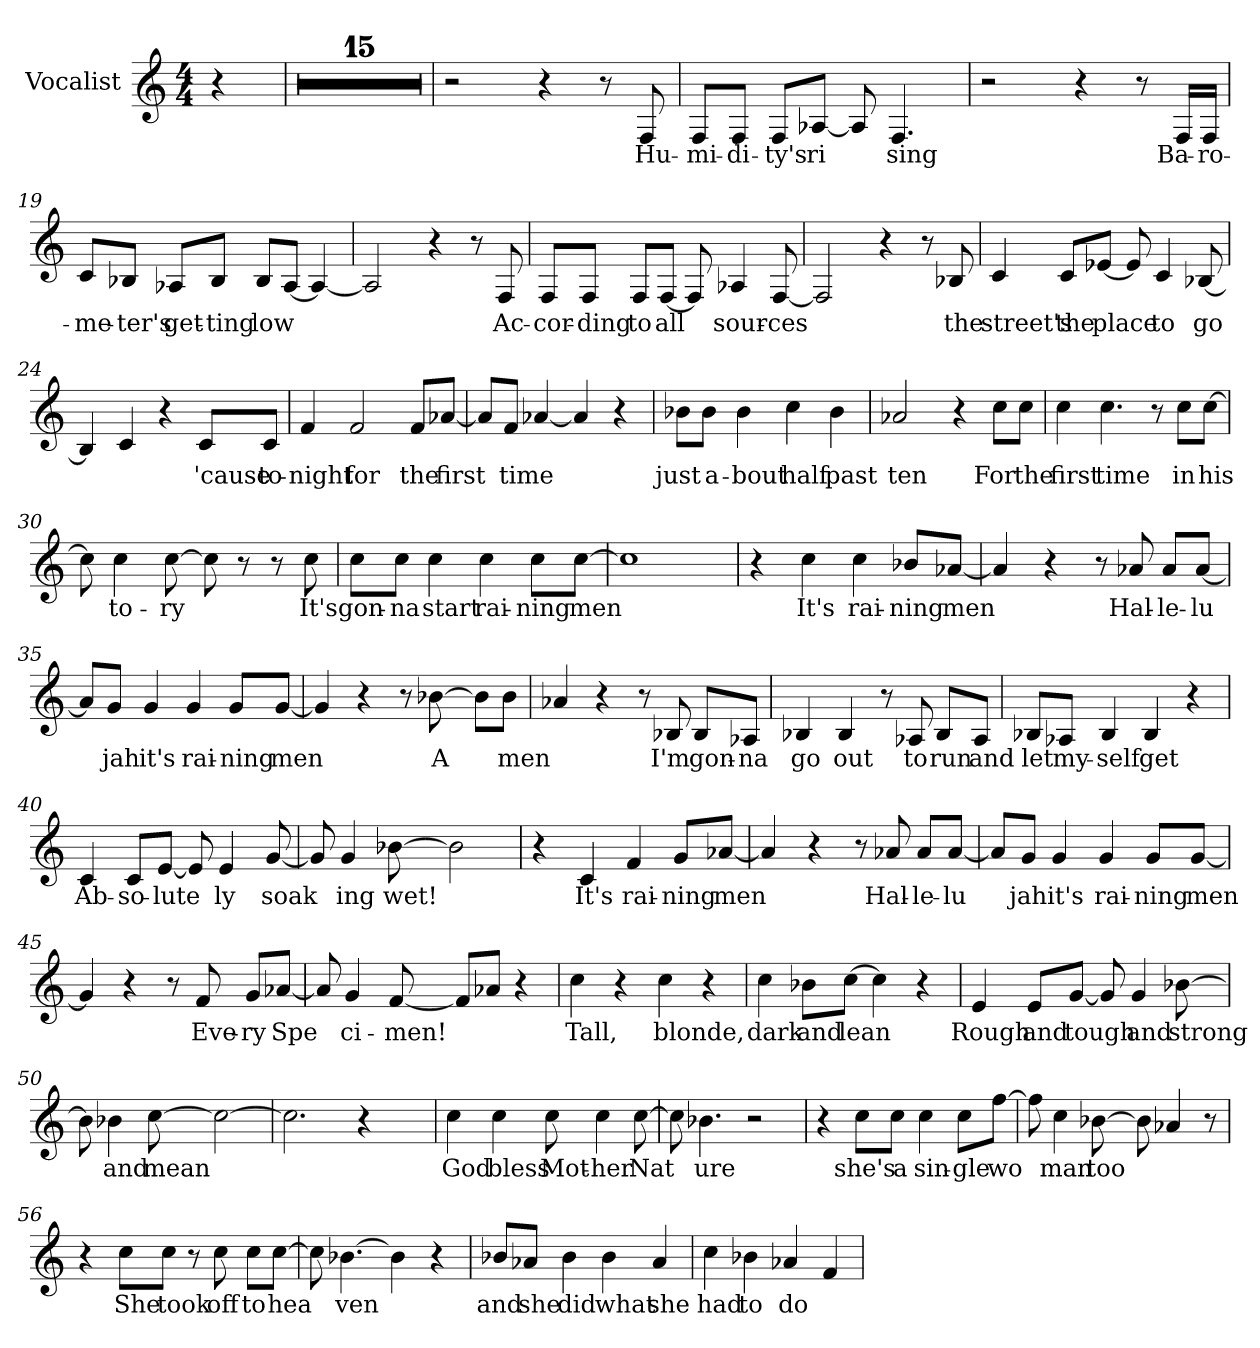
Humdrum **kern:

**kern	**text
*part1	*part1
*staff1	*staff1
*I"Vocalist	*
*clefG2	*
*M4/4	*
=	=
4r	.
=1	=1
1r	.
=2	=2
1r	.
=3	=3
1r	.
=4	=4
1r	.
=5	=5
1r	.
=6	=6
1r	.
=7	=7
1r	.
=8	=8
1r	.
=9	=9
1r	.
=10	=10
1r	.
=11	=11
1r	.
=12	=12
1r	.
=13	=13
1r	.
=14	=14
1r	.
=15	=15
1r	.
=16	=16
2r	.
4r	.
8r	.
8F	Hu-
=17	=17
8F/L	-mi-
8F/J	-di-
8F/L	-ty's
[8A-X/J	ri-
8A-]	_
4.F	-sing
=18	=18
2r	.
4r	.
8r	.
16F/LL	Ba-
16F/JJ	-ro-
=19	=19
8c/L	-me-
8B-X/J	-ter's
8A-X/L	get-
8B-/J	-ting
8B-/L	low
[8A-/J	_
4A-_	_
=20	=20
2A-]	_
4r	.
8r	.
8F	Ac-
=21	=21
8F/L	-cor-
8F/J	-ding
8F/L	to
[8F/J	all
8F]	_
4A-X	sour-
[8F	-ces
=22	=22
2F]	_
4r	.
8r	.
8B-X	the
=23	=23
4c	street's
8c/L	the
[8e-X/J	place
8e-]	_
4c	to
[8B-X	go
=24	=24
4B-]	_
4c	_
4r	.
8c/L	'cause
8c/J	to-
=25	=25
4f	-night
2f	for
8f/L	the
[8a-X/J	first
=26	=26
8a-/L]	_
8f/J	time
[4a-X	_
4a-]	_
4r	.
=27	=27
8b-X\L	just
8b-\J	a-
4b-	-bout
4cc	half
4b-	past
=28	=28
2a-X	ten
4r	.
8cc\L	For
8cc\J	the
=29	=29
4cc	first
4.cc	time
8r	.
8cc\L	in
[8cc\J	his-
=30	=30
8cc]	_
4cc	-to-
[8cc	-ry
8cc]	_
8r	.
8r	.
8cc	It's
=31	=31
8cc\L	gon-
8cc\J	-na
4cc	start
4cc	rai-
8cc\L	-ning
[8cc\J	men
=32	=32
1cc]	_
=33	=33
4r	.
4cc	It's
4cc	rai-
8b-X/L	-ning
[8a-X/J	men
=34	=34
4a-]	_
4r	.
8r	.
8a-X	Hal-
8a-/L	-le-
[8a-/J	-lu
=35	=35
8a-/L]	_
8g/J	jah
4g	it's
4g	rai-
8g/L	-ning
[8g/J	men
=36	=36
4g]	_
4r	.
8r	.
[8b-X	A-
8b-\L]	_
8b-\J	-men
=37	=37
4a-X	_
4r	.
8r	.
8B-X	I'm
8B-/L	gon-
8A-X/J	-na
=38	=38
4B-X	go
4B-	out
8r	.
8A-X	to
8B-/L	run
8A-/J	and
=39	=39
8B-X/L	let
8A-X/J	my-
4B-	-self
4B-	get
4r	.
=40	=40
4c	Ab-
8c/L	-so-
[8e/J	-lute-
8e]	_
4e	-ly
[8g	soak-
=41	=41
8g]	_
4g	-ing
[8b-X	wet!
2b-]	_
=42	=42
4r	.
4c	It's
4f	rai-
8g/L	-ning
[8a-X/J	men
=43	=43
4a-]	_
4r	.
8r	.
8a-X	Hal-
8a-/L	-le-
[8a-/J	-lu
=44	=44
8a-/L]	_
8g/J	jah
4g	it's
4g	rai-
8g/L	-ning
[8g/J	men
=45	=45
4g]	_
4r	.
8r	.
8f	Eve-
8g/L	-ry
[8a-X/J	Spe-
=46	=46
8a-]	_
4g	-ci-
[8f	-men!
8f/L]	_
8a-X/J	_
4r	.
=47	=47
4cc	Tall,
4r	.
4cc	blonde,
4r	.
=48	=48
4cc	dark
8b-X\L	and
[8cc\J	lean
4cc]	_
4r	.
=49	=49
4e	Rough
8e/L	and
[8g/J	tough
8g]	_
4g	and
[8b-X	strong
=50	=50
8b-]	_
4b-X	and
[8cc	mean
2cc_	_
=51	=51
2.cc]	_
4r	.
=52	=52
4cc	God
4cc	bless
8cc	Mot-
4cc	-her
[8cc	Nat-
=53	=53
8cc]	_
4.b-X	-ure
2r	.
=54	=54
4r	.
8cc\L	she's
8cc\J	a
4cc	sin-
8cc\L	-gle
[8ff\J	wo-
=55	=55
8ff]	_
4cc	-man
[8b-X	too
8b-]	_
4a-X	_
8r	.
=56	=56
4r	.
8cc\L	She
8cc\J	took
8r	.
8cc	off
8cc\L	to
[8cc\J	hea-
=57	=57
8cc]	_
[4.b-X	-ven
4b-]	_
4r	.
=58	=58
8b-X/L	and
8a-X/J	she
4b-	did
4b-	what
4a-	she
=59	=59
4cc	had
4b-X	to
4a-X	do
4f	_
=	=
*-	*-
